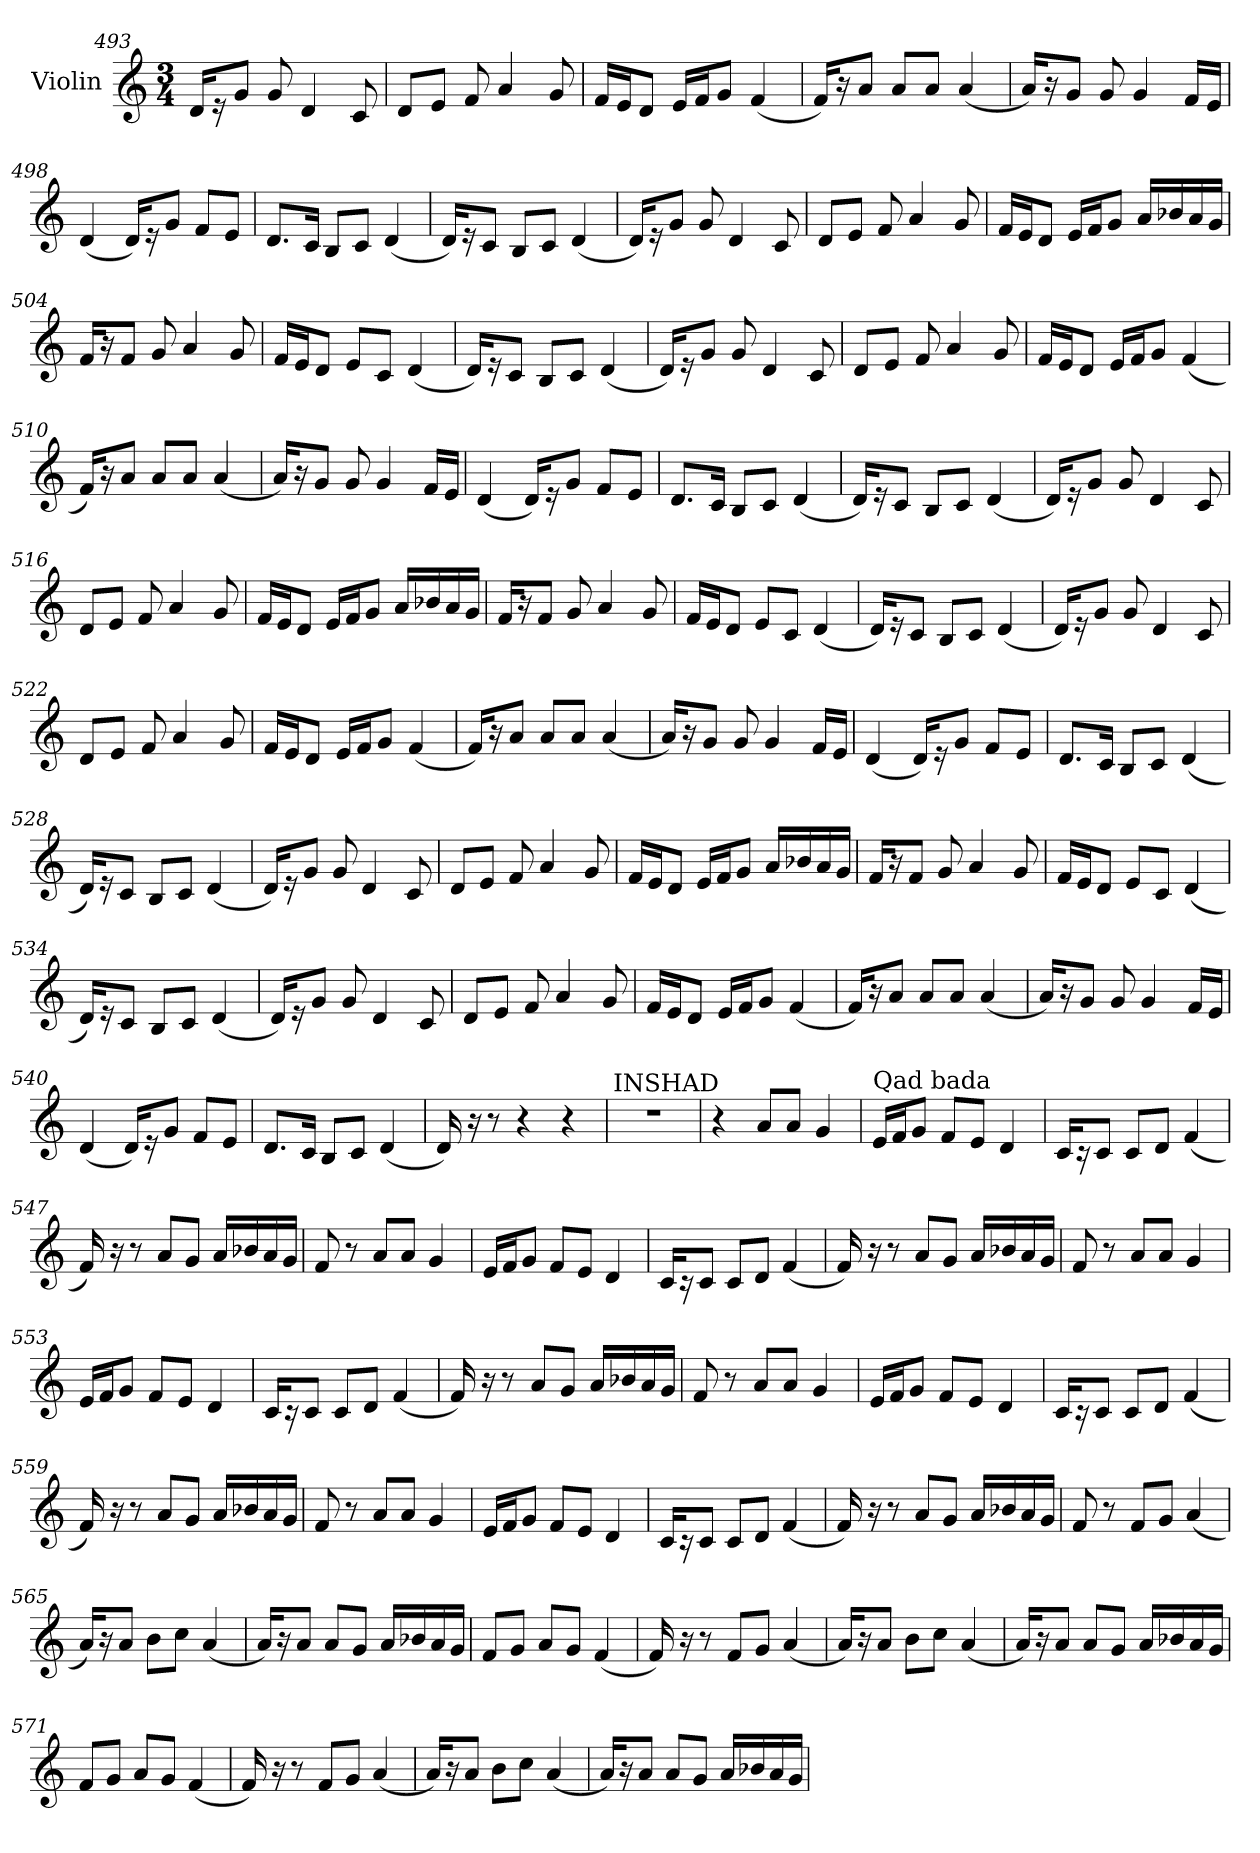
**kern
*part1
*staff1
*I"Violin
*clefG2
*k[]
*M3/4
=493
16d/KL
16r
8g/J
8g/
4d/
8c/
=494
8d/L
8e/J
8f/
4a/
8g/
=495
16f/LL
16e/J
8d/J
16e/LL
16f/J
8g/J
(<4f/
!!LO:LB:g=z
=496
16f/KL)
16r
8a/J
8a/L
8a/J
(<4a/
=497
16a/KL)
16r
8g/J
8g/
4g/
16f/LL
16e/JJ
=498
(<4d/
16d/KL)
16r
8g/J
8f/L
8e/J
=499
8.d/L
16c/Jk
8B/L
8c/J
(<4d/
=500
16d/KL)
16r
8c/J
8B/L
8c/J
(<4d/
=501
16d/KL)
16r
8g/J
8g/
4d/
8c/
!!LO:LB:g=z
=502
8d/L
8e/J
8f/
4a/
8g/
=503
16f/LL
16e/J
8d/J
16e/LL
16f/J
8g/J
16a/LL
16b-X/
16a/
16g/JJ
=504
16f/KL
16r
8f/J
8g/
4a/
8g/
=505
16f/LL
16e/J
8d/J
8e/L
8c/J
(<4d/
=506
16d/KL)
16r
8c/J
8B/L
8c/J
(<4d/
!!LO:LB:g=z
=507
16d/KL)
16r
8g/J
8g/
4d/
8c/
=508
8d/L
8e/J
8f/
4a/
8g/
=509
16f/LL
16e/J
8d/J
16e/LL
16f/J
8g/J
(<4f/
=510
16f/KL)
16r
8a/J
8a/L
8a/J
(<4a/
=511
16a/KL)
16r
8g/J
8g/
4g/
16f/LL
16e/JJ
=512
(<4d/
16d/KL)
16r
8g/J
8f/L
8e/J
!!LO:PB:g=z
=513
8.d/L
16c/Jk
8B/L
8c/J
(<4d/
=514
16d/KL)
16r
8c/J
8B/L
8c/J
(<4d/
=515
16d/KL)
16r
8g/J
8g/
4d/
8c/
=516
8d/L
8e/J
8f/
4a/
8g/
=517
16f/LL
16e/J
8d/J
16e/LL
16f/J
8g/J
16a/LL
16b-X/
16a/
16g/JJ
!!LO:LB:g=z
=518
16f/KL
16r
8f/J
8g/
4a/
8g/
=519
16f/LL
16e/J
8d/J
8e/L
8c/J
(<4d/
=520
16d/KL)
16r
8c/J
8B/L
8c/J
(<4d/
=521
16d/KL)
16r
8g/J
8g/
4d/
8c/
=522
8d/L
8e/J
8f/
4a/
8g/
=523
16f/LL
16e/J
8d/J
16e/LL
16f/J
8g/J
(<4f/
!!LO:LB:g=z
=524
16f/KL)
16r
8a/J
8a/L
8a/J
(<4a/
=525
16a/KL)
16r
8g/J
8g/
4g/
16f/LL
16e/JJ
=526
(<4d/
16d/KL)
16r
8g/J
8f/L
8e/J
=527
8.d/L
16c/Jk
8B/L
8c/J
(<4d/
=528
16d/KL)
16r
8c/J
8B/L
8c/J
(<4d/
=529
16d/KL)
16r
8g/J
8g/
4d/
8c/
!!LO:LB:g=z
=530
8d/L
8e/J
8f/
4a/
8g/
=531
16f/LL
16e/J
8d/J
16e/LL
16f/J
8g/J
16a/LL
16b-X/
16a/
16g/JJ
=532
16f/KL
16r
8f/J
8g/
4a/
8g/
=533
16f/LL
16e/J
8d/J
8e/L
8c/J
(<4d/
=534
16d/KL)
16r
8c/J
8B/L
8c/J
(<4d/
!!LO:LB:g=z
=535
16d/KL)
16r
8g/J
8g/
4d/
8c/
=536
8d/L
8e/J
8f/
4a/
8g/
=537
16f/LL
16e/J
8d/J
16e/LL
16f/J
8g/J
(<4f/
=538
16f/KL)
16r
8a/J
8a/L
8a/J
(<4a/
=539
16a/KL)
16r
8g/J
8g/
4g/
16f/LL
16e/JJ
=540
(<4d/
16d/KL)
16r
8g/J
8f/L
8e/J
!!LO:LB:g=z
=541
8.d/L
16c/Jk
8B/L
8c/J
(<4d/
=542
16d/)
16r
8r
4r
4r
=543
!LO:TX:a:t=INSHAD
2.r
=544
4r
8a/L
8a/J
4g/
=545
!LO:TX:a:t=Qad bada
16e/LL
16f/J
8g/J
8f/L
8e/J
4d/
=546
16c/KL
16r
8c/J
8c/L
8d/J
(<4f/
!!LO:LB:g=z
=547
16f/)
16r
8r
8a/L
8g/J
16a/LL
16b-X/
16a/
16g/JJ
=548
8f/
8r
8a/L
8a/J
4g/
=549
16e/LL
16f/J
8g/J
8f/L
8e/J
4d/
=550
16c/KL
16r
8c/J
8c/L
8d/J
(<4f/
=551
16f/)
16r
8r
8a/L
8g/J
16a/LL
16b-X/
16a/
16g/JJ
!!LO:LB:g=z
=552
8f/
8r
8a/L
8a/J
4g/
=553
16e/LL
16f/J
8g/J
8f/L
8e/J
4d/
=554
16c/KL
16r
8c/J
8c/L
8d/J
(<4f/
=555
16f/)
16r
8r
8a/L
8g/J
16a/LL
16b-X/
16a/
16g/JJ
=556
8f/
8r
8a/L
8a/J
4g/
!!LO:PB:g=z
=557
16e/LL
16f/J
8g/J
8f/L
8e/J
4d/
=558
16c/KL
16r
8c/J
8c/L
8d/J
(<4f/
=559
16f/)
16r
8r
8a/L
8g/J
16a/LL
16b-X/
16a/
16g/JJ
=560
8f/
8r
8a/L
8a/J
4g/
=561
16e/LL
16f/J
8g/J
8f/L
8e/J
4d/
!!LO:LB:g=z
=562
16c/KL
16r
8c/J
8c/L
8d/J
(<4f/
=563
16f/)
16r
8r
8a/L
8g/J
16a/LL
16b-X/
16a/
16g/JJ
=564
8f/
8r
8f/L
8g/J
(<4a/
=565
16a/KL)
16r
8a/J
8b\L
8cc\J
(<4a/
=566
16a/KL)
16r
8a/J
8a/L
8g/J
16a/LL
16b-X/
16a/
16g/JJ
!!LO:LB:g=z
=567
8f/L
8g/J
8a/L
8g/J
(<4f/
=568
16f/)
16r
8r
8f/L
8g/J
(<4a/
=569
16a/KL)
16r
8a/J
8b\L
8cc\J
(<4a/
=570
16a/KL)
16r
8a/J
8a/L
8g/J
16a/LL
16b-X/
16a/
16g/JJ
=571
8f/L
8g/J
8a/L
8g/J
(<4f/
!!LO:LB:g=z
=572
16f/)
16r
8r
8f/L
8g/J
(<4a/
=573
16a/KL)
16r
8a/J
8b\L
8cc\J
(<4a/
=574
16a/KL)
16r
8a/J
8a/L
8g/J
16a/LL
16b-X/
16a/
16g/JJ
=
*-
